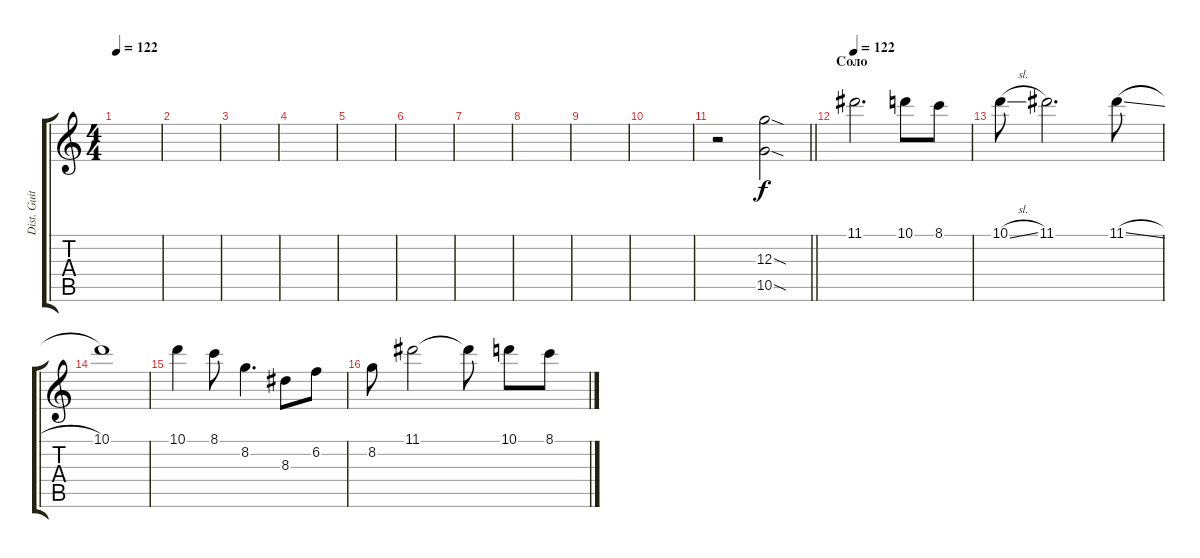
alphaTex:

\track ("Dist. Guitar (R)" "Dist. Guit") {instrument distortionguitar}
\staff {score tabs}
\tuning (E4 B3 G3 D3 A2 E2) {hide}
\ts (4 4)
\tempo 122
\clef g2
\ks c
|
|
|
|
|
|
|
|
|
|
\barLineRight lightlight
r.2 (12.3{sod} 10.5{sod}).2 |
\section ("" "Соло")
\tempo 122
11.1.2{d} 10.1.8 8.1.8 |
10.1{sl}.8 11.1.2{d} 11.1{sl}.8 |
10.1.1 |
10.1.4 8.1.8 8.2.4{d} 8.3.8 6.2.8 |
8.2.8 11.1.2 11.1{t}.8 10.1.8 8.1.8
